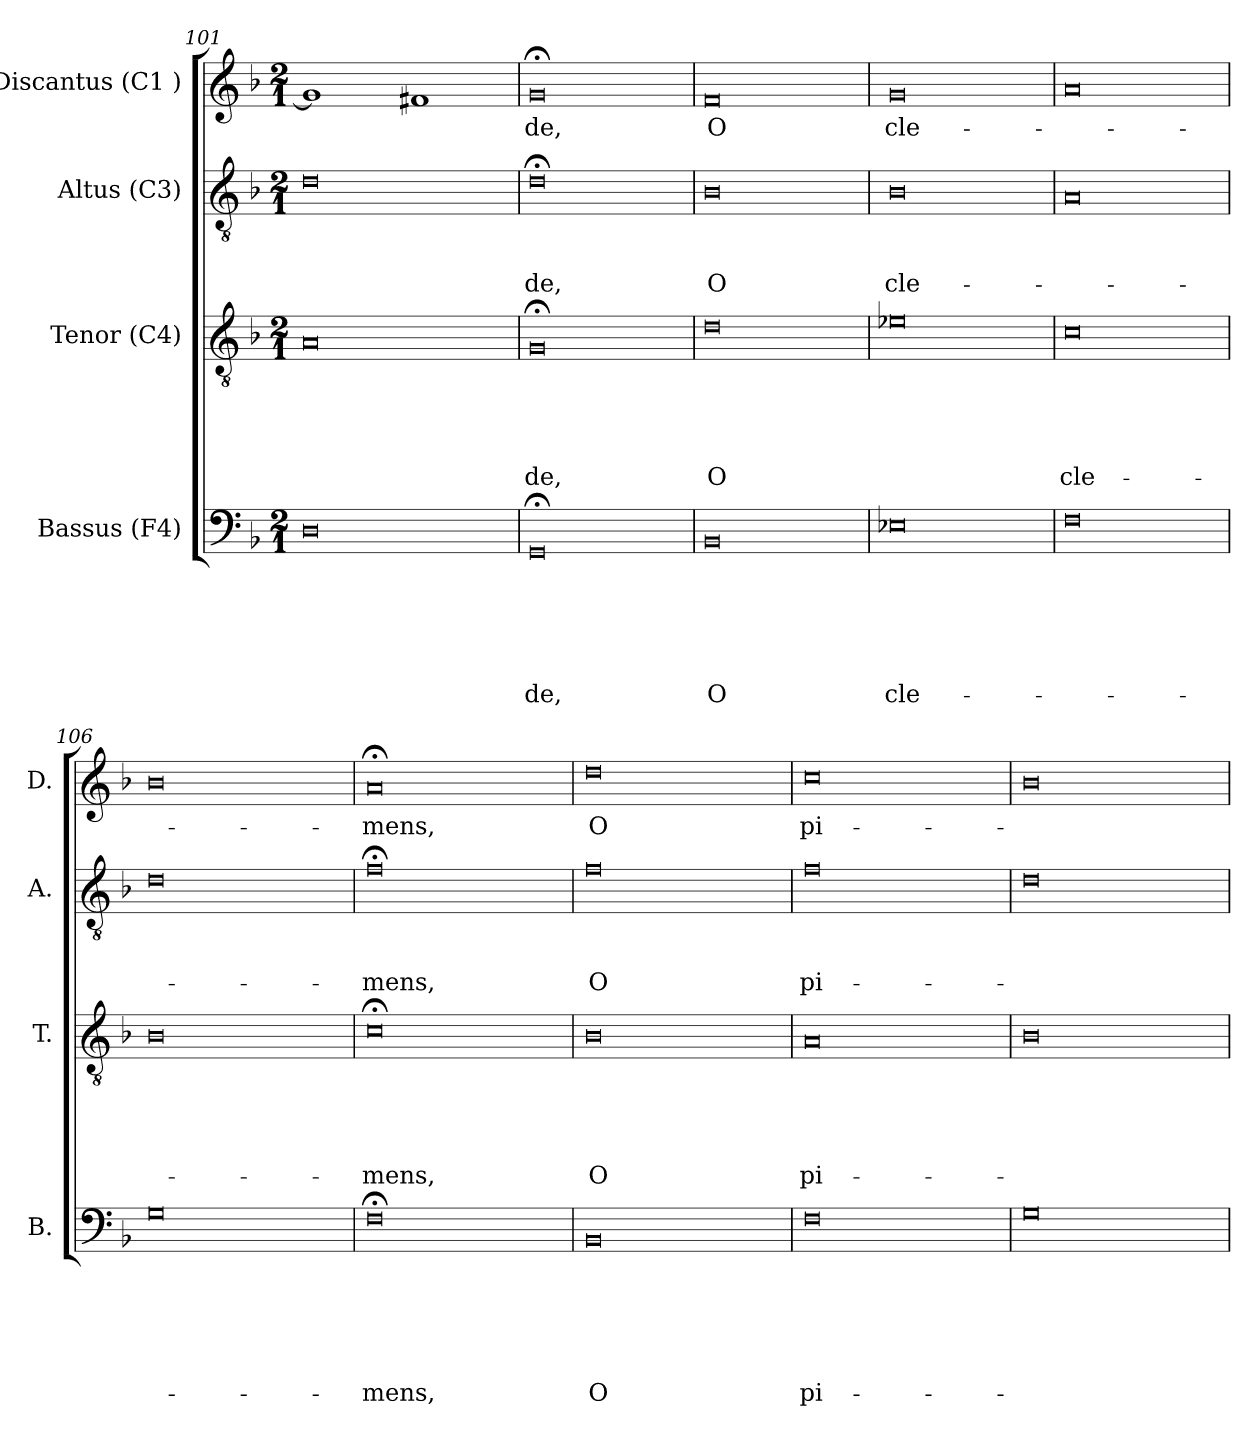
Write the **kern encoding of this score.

**kern	**text	**text	**text	**text	**text	**text	**kern	**text	**text	**text	**text	**text	**kern	**text	**text	**text	**kern	**text
*part4	*part4	*part4	*part4	*part4	*part4	*part4	*part3	*part3	*part3	*part3	*part3	*part3	*part2	*part2	*part2	*part2	*part1	*part1
*staff4	*staff4	*staff4	*staff4	*staff4	*staff4	*staff4	*staff3	*staff3	*staff3	*staff3	*staff3	*staff3	*staff2	*staff2	*staff2	*staff2	*staff1	*staff1
*I"Bassus (F4)	*	*	*	*	*	*	*I"Tenor (C4)	*	*	*	*	*	*I"Altus (C3)	*	*	*	*I"Discantus (C1 )	*
*I'B.	*	*	*	*	*	*	*I'T.	*	*	*	*	*	*I'A.	*	*	*	*I'D.	*
*clefF4	*	*	*	*	*	*	*clefGv2	*	*	*	*	*	*clefGv2	*	*	*	*clefG2	*
*k[b-]	*	*	*	*	*	*	*k[b-]	*	*	*	*	*	*k[b-]	*	*	*	*k[b-]	*
*F:	*	*	*	*	*	*	*F:	*	*	*	*	*	*F:	*	*	*	*F:	*
*M2/1	*	*	*	*	*	*	*M2/1	*	*	*	*	*	*M2/1	*	*	*	*M2/1	*
=101	=101	=101	=101	=101	=101	=101	=101	=101	=101	=101	=101	=101	=101	=101	=101	=101	=101	=101
0D	.	.	.	.	.	.	0A	.	.	.	.	.	0d	.	.	.	1g]	.
.	.	.	.	.	.	.	.	.	.	.	.	.	.	.	.	.	1f#X	.
=102	=102	=102	=102	=102	=102	=102	=102	=102	=102	=102	=102	=102	=102	=102	=102	=102	=102	=102
!	!	!	!	!	!	!LO:LY:b	!	!	!	!	!	!LO:LY:b	!	!	!	!LO:LY:b	!	!LO:LY:b
0GG;	.	.	.	.	.	-de,	0G;	.	.	.	.	-de,	0d;<	.	.	-de,	0g;	-de,
=103	=103	=103	=103	=103	=103	=103	=103	=103	=103	=103	=103	=103	=103	=103	=103	=103	=103	=103
!	!	!	!	!	!	!LO:LY:b:rj	!	!	!	!	!	!LO:LY:b:rj	!	!	!	!LO:LY:b:rj	!	!LO:LY:b:rj
0BB-	.	.	.	.	.	O	0d	.	.	.	.	O	0B-	.	.	O	0f	O
=104	=104	=104	=104	=104	=104	=104	=104	=104	=104	=104	=104	=104	=104	=104	=104	=104	=104	=104
!	!	!	!	!	!	!LO:LY:b	!	!	!	!	!	!	!	!	!	!LO:LY:b	!	!LO:LY:b
0E-X	.	.	.	.	.	cle-	0e-X	.	.	.	.	.	0B-	.	.	cle-	0g	cle-
=105	=105	=105	=105	=105	=105	=105	=105	=105	=105	=105	=105	=105	=105	=105	=105	=105	=105	=105
!	!	!	!	!	!	!	!	!	!	!	!	!LO:LY:b	!	!	!	!	!	!
0F	.	.	.	.	.	.	0c	.	.	.	.	cle-	0A	.	.	.	0a	.
=106	=106	=106	=106	=106	=106	=106	=106	=106	=106	=106	=106	=106	=106	=106	=106	=106	=106	=106
0G	.	.	.	.	.	.	0B-	.	.	.	.	.	0d	.	.	.	0b-	.
!!LO:LB:g=z
=107	=107	=107	=107	=107	=107	=107	=107	=107	=107	=107	=107	=107	=107	=107	=107	=107	=107	=107
!	!	!	!	!	!	!LO:LY:b	!	!	!	!	!	!LO:LY:b	!	!	!	!LO:LY:b	!	!LO:LY:b
0F;<	.	.	.	.	.	-m­ens,	0c;<	.	.	.	.	-mens,	0f;<	.	.	-m­ens,	0a;	-m­ens,
=108	=108	=108	=108	=108	=108	=108	=108	=108	=108	=108	=108	=108	=108	=108	=108	=108	=108	=108
!	!	!	!	!	!	!LO:LY:b:rj	!	!	!	!	!	!LO:LY:b:rj	!	!	!	!LO:LY:b:rj	!	!LO:LY:b:rj
0BB-	.	.	.	.	.	O	0B-	.	.	.	.	O	0f	.	.	O	0dd	O
=109	=109	=109	=109	=109	=109	=109	=109	=109	=109	=109	=109	=109	=109	=109	=109	=109	=109	=109
!	!	!	!	!	!	!LO:LY:b:rj	!	!	!	!	!	!LO:LY:b:rj	!	!	!	!LO:LY:b:rj	!	!LO:LY:b:rj
0F	.	.	.	.	.	pi-	0A	.	.	.	.	pi-	0f	.	.	pi-	0cc	pi-
=110	=110	=110	=110	=110	=110	=110	=110	=110	=110	=110	=110	=110	=110	=110	=110	=110	=110	=110
0G	.	.	.	.	.	.	0B-	.	.	.	.	.	0d	.	.	.	0b-	.
=	=	=	=	=	=	=	=	=	=	=	=	=	=	=	=	=	=	=
*-	*-	*-	*-	*-	*-	*-	*-	*-	*-	*-	*-	*-	*-	*-	*-	*-	*-	*-
